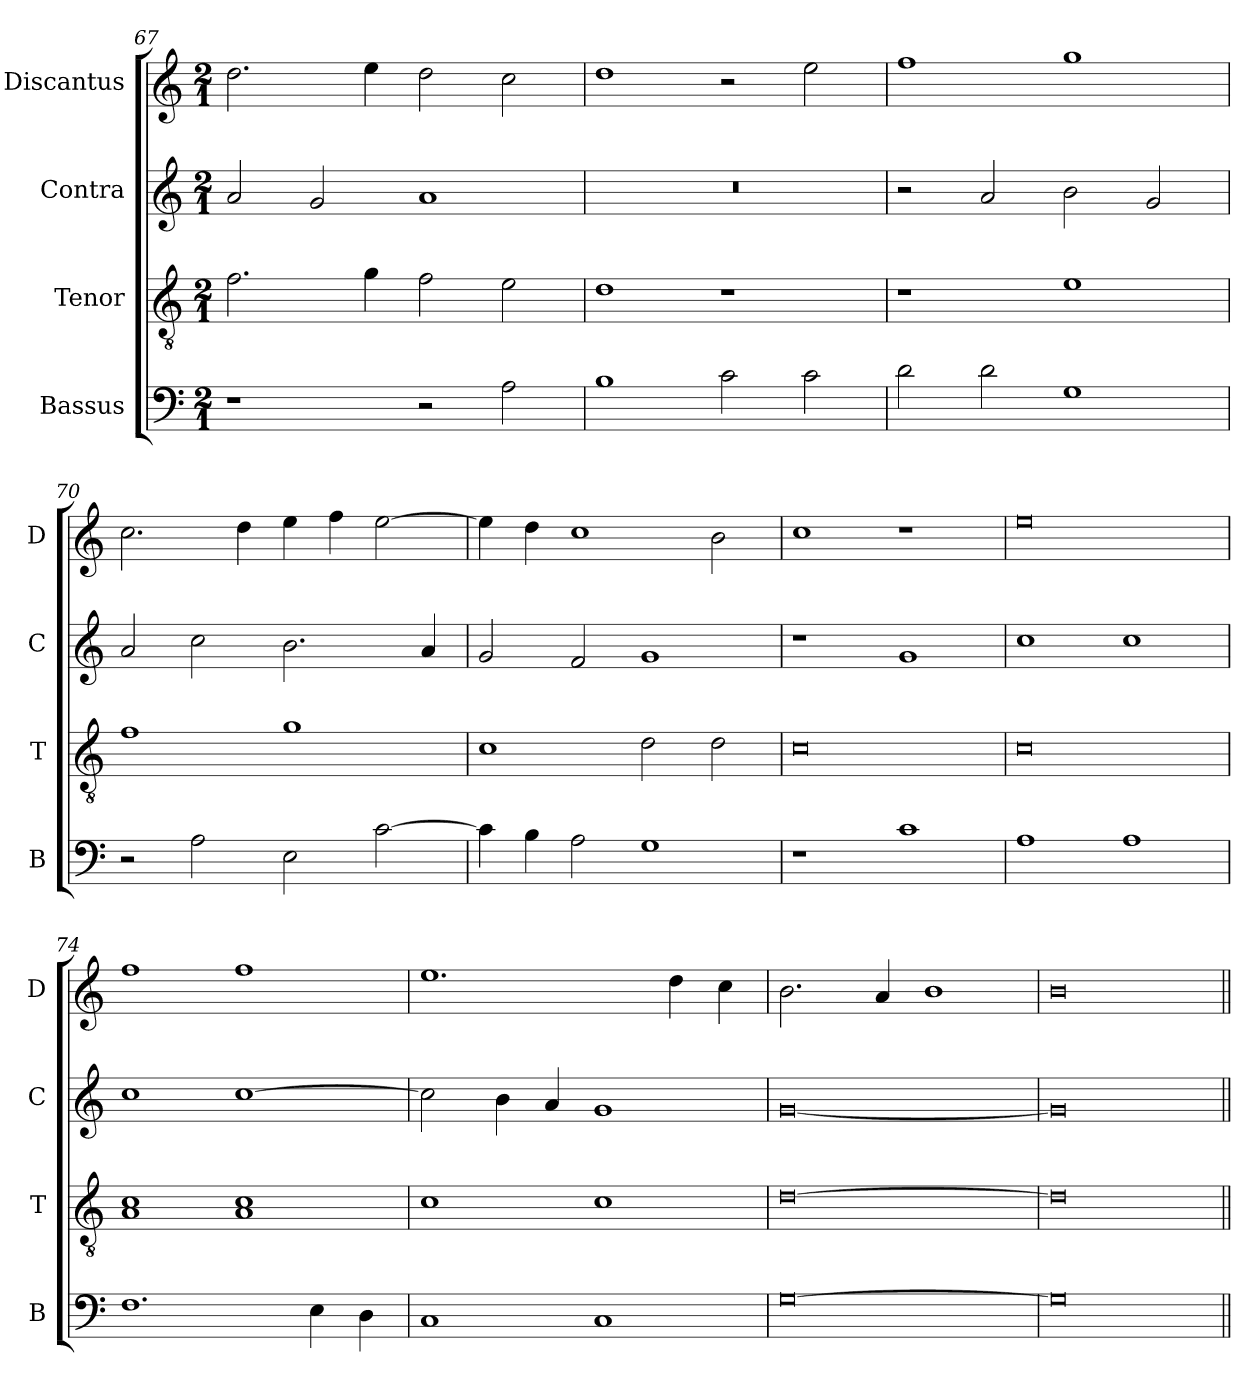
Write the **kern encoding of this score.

**kern	**kern	**kern	**kern
*part4	*part3	*part2	*part1
*staff4	*staff3	*staff2	*staff1
*I"Bassus	*I"Tenor	*I"Contra	*I"Discantus
*I'B	*I'T	*I'C	*I'D
*clefF4	*clefGv2	*clefG2	*clefG2
*k[]	*k[]	*k[]	*k[]
*M2/1	*M2/1	*M2/1	*M2/1
=67	=67	=67	=67
1r	2.f\	2a/	2.dd\
.	.	2g/	.
.	4g\	.	4ee\
2r	2f\	1a	2dd\
2A\	2e\	.	2cc\
=68	=68	=68	=68
1B	1d	0r	1dd
2c\	1r	.	2r
2c\	.	.	2ee\
=69	=69	=69	=69
2d\	1r	2r	1ff
2d\	.	2a/	.
1G	1e	2b\	1gg
.	.	2g/	.
=70	=70	=70	=70
2r	1f	2a/	2.cc\
2A\	.	2cc\	.
.	.	.	4dd\
2E\	1g	2.b\	4ee\
.	.	.	4ff\
[2c\	.	.	[2ee\
.	.	4a/	.
=71	=71	=71	=71
4c\]	1c	2g/	4ee\]
4B\	.	.	4dd\
2A\	.	2f/	1cc
1G	2d\	1g	.
.	2d\	.	2b\
=72	=72	=72	=72
1r	0c	1r	1cc
1c	.	1g	1r
=73	=73	=73	=73
1A	0c	1cc	0ee
1A	.	1cc	.
=74	=74	=74	=74
1.F	1A 1c	1cc	1ff
.	1A 1c	[1cc	1ff
4E\	.	.	.
4D\	.	.	.
=75	=75	=75	=75
1C	1c	2cc\]	1.ee
.	.	4b\	.
.	.	4a/	.
1C	1c	1g	.
.	.	.	4dd\
.	.	.	4cc\
=76	=76	=76	=76
[0G	[0d	[0g	2.b\
.	.	.	4a/
.	.	.	1b
=77	=77	=77	=77
0G]	0d]	0g]	0b
=||	=||	=||	=||
*-	*-	*-	*-
